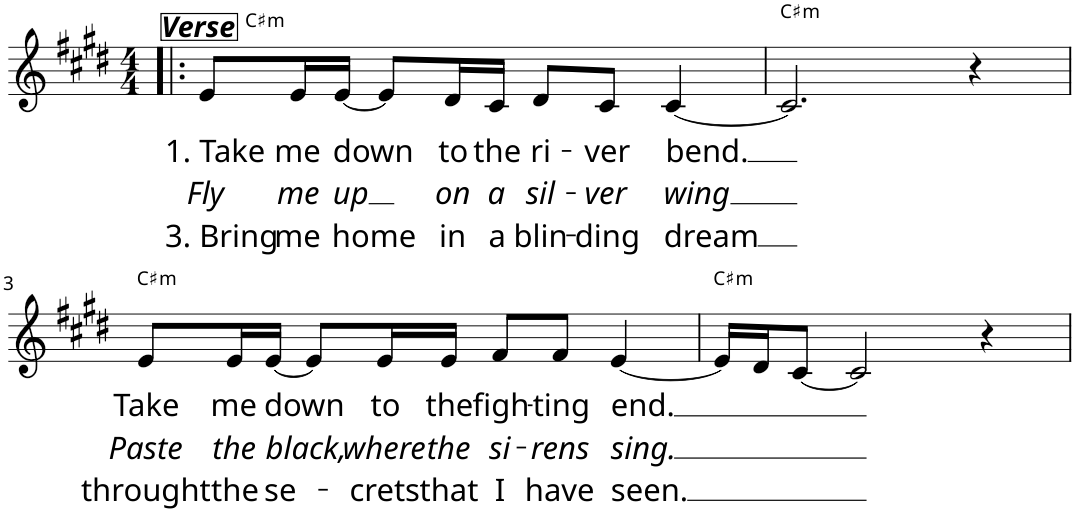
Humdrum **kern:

**kern	**text	**text	**text	**harte
*part1	*part1	*part1	*part1	*part1
*staff1	*staff1	*staff1	*staff1	*
*I"Voice	*	*	*	*
*clefG2	*	*	*	*
*k[f#c#g#d#]	*	*	*	*
*M4/4	*	*	*	*
=1!|:	=1!|:	=1!|:	=1!|:	=1!|:
!LO:TX:a:Bi:t=Verse	!	!	!	!
!	!LO:LY:b	!LO:LY:b	!LO:LY:b	!LO:H:kt=m
8e/L	1. Take	Fly	3. Bring	C#:min
!	!LO:LY:b	!LO:LY:b	!LO:LY:b	!
16e/L	me	me	me	.
!	!LO:LY:b	!LO:LY:b	!LO:LY:b	!
[16e/JJ	down	up	home	.
8e/L]	.	.	.	.
!	!LO:LY:b	!LO:LY:b	!LO:LY:b	!
16d#/L	to	on	in	.
!	!LO:LY:b	!LO:LY:b	!LO:LY:b	!
16c#/JJ	the	a	a	.
!	!LO:LY:b	!LO:LY:b	!LO:LY:b	!
8d#/L	ri-	sil-	blin-	.
!	!LO:LY:b	!LO:LY:b	!LO:LY:b	!
8c#/J	-ver	-ver	-ding	.
!	!LO:LY:b	!LO:LY:b	!LO:LY:b	!
[4c#/	bend.	wing	dream	.
=2	=2	=2	=2	=2
!	!	!	!	!LO:H:kt=m
2.c#/]	.	.	.	C#:min
4r	.	.	.	.
!!LO:LB:g=z
=3	=3	=3	=3	=3
!	!LO:LY:b	!LO:LY:b	!LO:LY:b	!LO:H:kt=m
8e/L	Take	Paste	throught	C#:min
!	!LO:LY:b	!LO:LY:b	!LO:LY:b	!
16e/L	me	the	the	.
!	!LO:LY:b	!LO:LY:b	!LO:LY:b	!
[16e/JJ	down	black,	se-	.
8e/L]	.	.	.	.
!	!LO:LY:b	!LO:LY:b	!LO:LY:b	!
16e/L	to	where	-crets	.
!	!LO:LY:b	!LO:LY:b	!LO:LY:b	!
16e/JJ	the	the	that	.
!	!LO:LY:b	!LO:LY:b	!LO:LY:b	!
8f#/L	figh-	si-	I	.
!	!LO:LY:b	!LO:LY:b	!LO:LY:b	!
8f#/J	-ting	-rens	have	.
!	!LO:LY:b	!LO:LY:b	!LO:LY:b	!
[4e/	end.	sing.	seen.	.
=4	=4	=4	=4	=4
!	!	!	!	!LO:H:kt=m
16e/LL]	.	.	.	C#:min
16d#/J	.	.	.	.
[8c#/J	.	.	.	.
2c#/]	.	.	.	.
4r	.	.	.	.
=	=	=	=	=
*-	*-	*-	*-	*-
